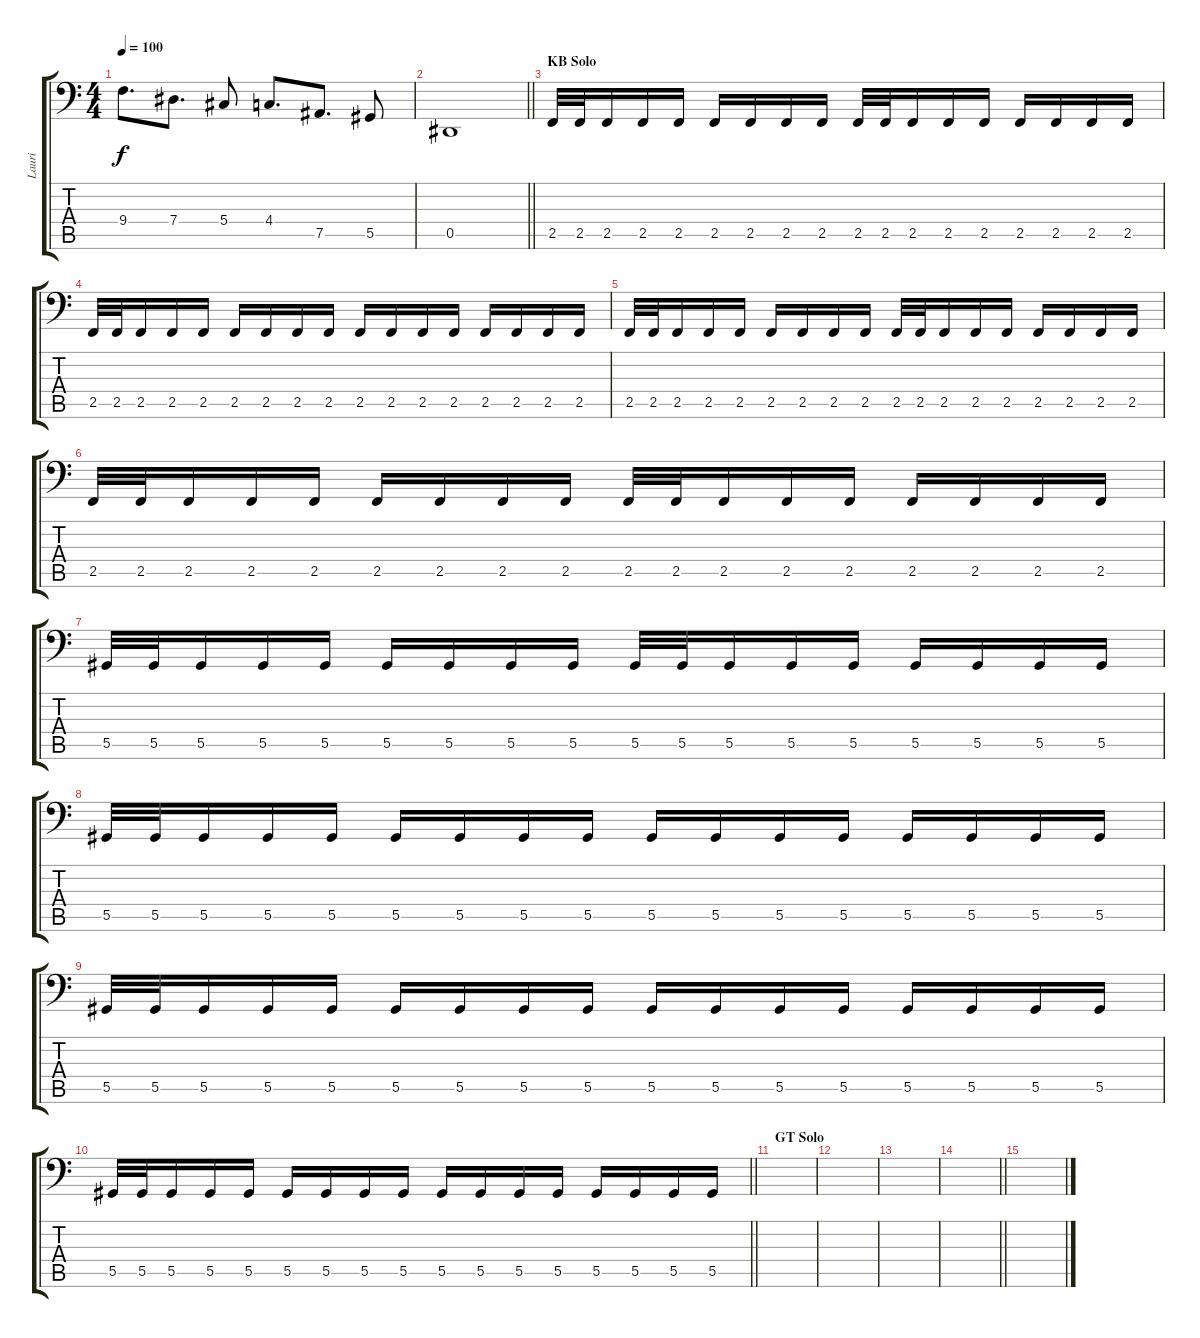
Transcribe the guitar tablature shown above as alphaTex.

\track ("Lauri" "Lauri") {instrument electricbassfinger}
\staff {score tabs}
\tuning (B2 Gb2 Db2 Ab1 Eb1 Bb0) {hide}
\ts (4 4)
\tempo 100
\clef f4
\ks c
9.4.8{d dy f} 7.4.8{d} 5.4.8 4.4.8{d} 7.5.8{d} 5.5.8 |
\barLineRight lightlight
0.5.1 |
\section ("" "KB Solo")
2.5.32 2.5.32 2.5.16 2.5.16 2.5.16 2.5.16 2.5.16 2.5.16 2.5.16 2.5.32 2.5.32 2.5.16 2.5.16 2.5.16 2.5.16 2.5.16 2.5.16 2.5.16 |
2.5.32 2.5.32 2.5.16 2.5.16 2.5.16 2.5.16 2.5.16 2.5.16 2.5.16 2.5.16 2.5.16 2.5.16 2.5.16 2.5.16 2.5.16 2.5.16 2.5.16 |
2.5.32 2.5.32 2.5.16 2.5.16 2.5.16 2.5.16 2.5.16 2.5.16 2.5.16 2.5.32 2.5.32 2.5.16 2.5.16 2.5.16 2.5.16 2.5.16 2.5.16 2.5.16 |
2.5.32 2.5.32 2.5.16 2.5.16 2.5.16 2.5.16 2.5.16 2.5.16 2.5.16 2.5.32 2.5.32 2.5.16 2.5.16 2.5.16 2.5.16 2.5.16 2.5.16 2.5.16 |
5.5.32 5.5.32 5.5.16 5.5.16 5.5.16 5.5.16 5.5.16 5.5.16 5.5.16 5.5.32 5.5.32 5.5.16 5.5.16 5.5.16 5.5.16 5.5.16 5.5.16 5.5.16 |
5.5.32 5.5.32 5.5.16 5.5.16 5.5.16 5.5.16 5.5.16 5.5.16 5.5.16 5.5.16 5.5.16 5.5.16 5.5.16 5.5.16 5.5.16 5.5.16 5.5.16 |
5.5.32 5.5.32 5.5.16 5.5.16 5.5.16 5.5.16 5.5.16 5.5.16 5.5.16 5.5.16 5.5.16 5.5.16 5.5.16 5.5.16 5.5.16 5.5.16 5.5.16 |
\barLineRight lightlight
5.5.32 5.5.32 5.5.16 5.5.16 5.5.16 5.5.16 5.5.16 5.5.16 5.5.16 5.5.16 5.5.16 5.5.16 5.5.16 5.5.16 5.5.16 5.5.16 5.5.16 |
\section ("" "GT Solo")
|
|
|
\barLineRight lightlight
|
\section ("" "")
